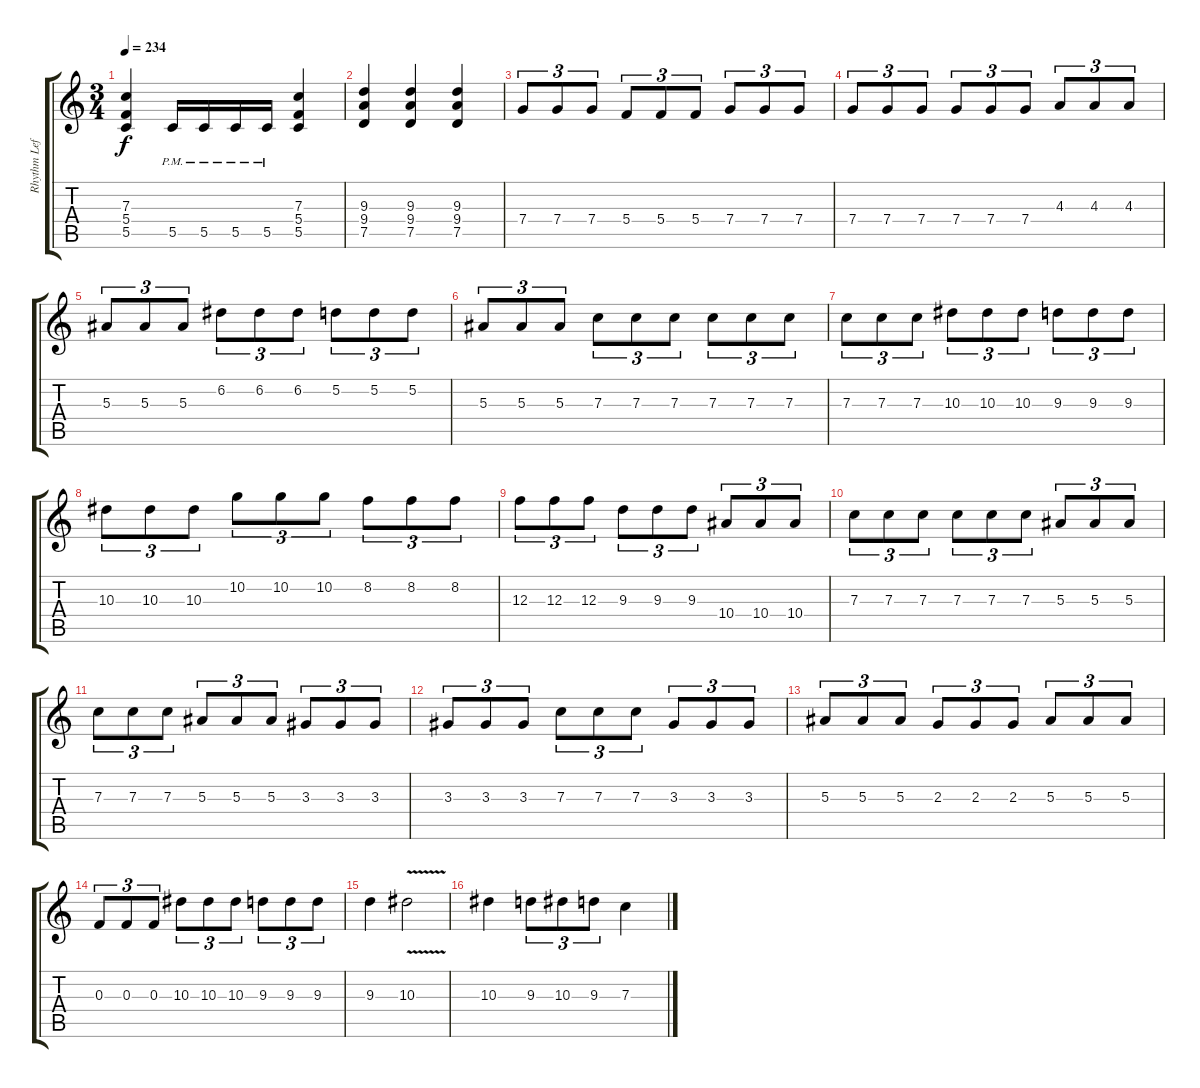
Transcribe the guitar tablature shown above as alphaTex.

\track ("Rhythm Left" "Rhythm Lef") {instrument distortionguitar}
\staff {score tabs}
\tuning (D4 A3 F3 C3 G2 D2) {hide}
\ts (3 4)
\tempo 234
\clef g2
\ks c
(7.3 5.4 5.5).4{dy f} 5.5{pm}.16 5.5{pm}.16 5.5{pm}.16 5.5{pm}.16 (7.3 5.4 5.5).4 |
(9.3 9.4 7.5).4 (9.3 9.4 7.5).4 (9.3 9.4 7.5).4 |
7.4.8{tu (3 2)} 7.4.8{tu (3 2)} 7.4.8{tu (3 2)} 5.4.8{tu (3 2)} 5.4.8{tu (3 2)} 5.4.8{tu (3 2)} 7.4.8{tu (3 2)} 7.4.8{tu (3 2)} 7.4.8{tu (3 2)} |
7.4.8{tu (3 2)} 7.4.8{tu (3 2)} 7.4.8{tu (3 2)} 7.4.8{tu (3 2)} 7.4.8{tu (3 2)} 7.4.8{tu (3 2)} 4.3.8{tu (3 2)} 4.3.8{tu (3 2)} 4.3.8{tu (3 2)} |
5.3.8{tu (3 2)} 5.3.8{tu (3 2)} 5.3.8{tu (3 2)} 6.2.8{tu (3 2)} 6.2.8{tu (3 2)} 6.2.8{tu (3 2)} 5.2.8{tu (3 2)} 5.2.8{tu (3 2)} 5.2.8{tu (3 2)} |
5.3.8{tu (3 2)} 5.3.8{tu (3 2)} 5.3.8{tu (3 2)} 7.3.8{tu (3 2)} 7.3.8{tu (3 2)} 7.3.8{tu (3 2)} 7.3.8{tu (3 2)} 7.3.8{tu (3 2)} 7.3.8{tu (3 2)} |
7.3.8{tu (3 2)} 7.3.8{tu (3 2)} 7.3.8{tu (3 2)} 10.3.8{tu (3 2)} 10.3.8{tu (3 2)} 10.3.8{tu (3 2)} 9.3.8{tu (3 2)} 9.3.8{tu (3 2)} 9.3.8{tu (3 2)} |
10.3.8{tu (3 2)} 10.3.8{tu (3 2)} 10.3.8{tu (3 2)} 10.2.8{tu (3 2)} 10.2.8{tu (3 2)} 10.2.8{tu (3 2)} 8.2.8{tu (3 2)} 8.2.8{tu (3 2)} 8.2.8{tu (3 2)} |
12.3.8{tu (3 2)} 12.3.8{tu (3 2)} 12.3.8{tu (3 2)} 9.3.8{tu (3 2)} 9.3.8{tu (3 2)} 9.3.8{tu (3 2)} 10.4.8{tu (3 2)} 10.4.8{tu (3 2)} 10.4.8{tu (3 2)} |
7.3.8{tu (3 2)} 7.3.8{tu (3 2)} 7.3.8{tu (3 2)} 7.3.8{tu (3 2)} 7.3.8{tu (3 2)} 7.3.8{tu (3 2)} 5.3.8{tu (3 2)} 5.3.8{tu (3 2)} 5.3.8{tu (3 2)} |
7.3.8{tu (3 2)} 7.3.8{tu (3 2)} 7.3.8{tu (3 2)} 5.3.8{tu (3 2)} 5.3.8{tu (3 2)} 5.3.8{tu (3 2)} 3.3.8{tu (3 2)} 3.3.8{tu (3 2)} 3.3.8{tu (3 2)} |
3.3.8{tu (3 2)} 3.3.8{tu (3 2)} 3.3.8{tu (3 2)} 7.3.8{tu (3 2)} 7.3.8{tu (3 2)} 7.3.8{tu (3 2)} 3.3.8{tu (3 2)} 3.3.8{tu (3 2)} 3.3.8{tu (3 2)} |
5.3.8{tu (3 2)} 5.3.8{tu (3 2)} 5.3.8{tu (3 2)} 2.3.8{tu (3 2)} 2.3.8{tu (3 2)} 2.3.8{tu (3 2)} 5.3.8{tu (3 2)} 5.3.8{tu (3 2)} 5.3.8{tu (3 2)} |
0.3.8{tu (3 2)} 0.3.8{tu (3 2)} 0.3.8{tu (3 2)} 10.3.8{tu (3 2)} 10.3.8{tu (3 2)} 10.3.8{tu (3 2)} 9.3.8{tu (3 2)} 9.3.8{tu (3 2)} 9.3.8{tu (3 2)} |
9.3.4 10.3{v}.2 |
10.3.4 9.3.8{tu (3 2)} 10.3.8{tu (3 2)} 9.3.8{tu (3 2)} 7.3.4
